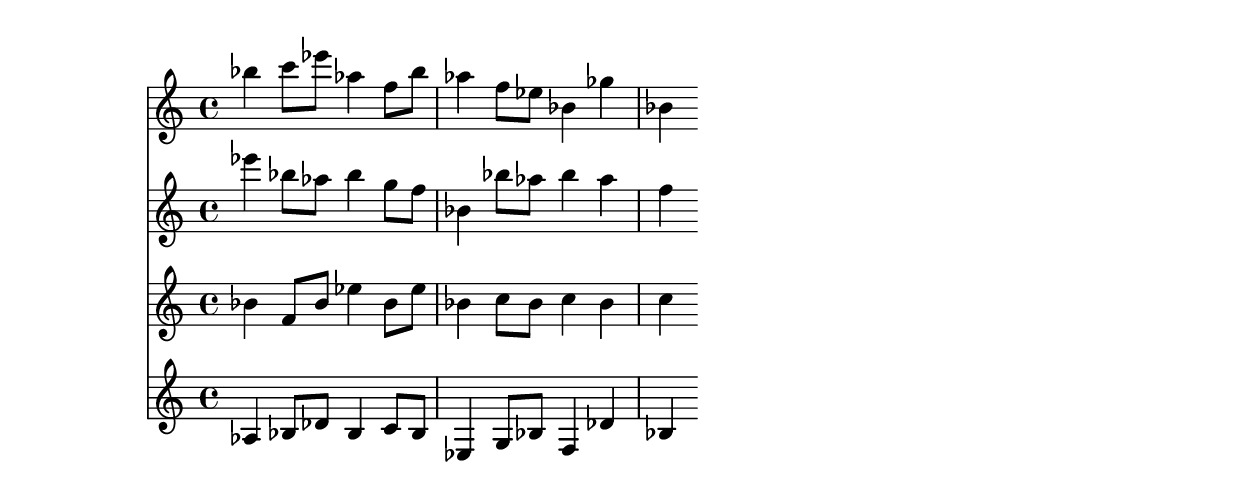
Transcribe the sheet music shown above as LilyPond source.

\version "2.19.82"
\language "english"

\header {
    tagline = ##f
}

\layout {}

\paper {}

\score {
    <<
        {
            bf''4
            c'''8
            [
            ef'''8
            ]
            af''4
            f''8
            [
            bf''8
            ]
            af''4
            f''8
            [
            ef''8
            ]
            bf'4
            gf''4
            bf'4
        }
        {
            ef'''4
            bf''8
            [
            af''8
            ]
            bf''4
            g''8
            [
            f''8
            ]
            bf'4
            bf''8
            [
            af''8
            ]
            bf''4
            af''4
            f''4
        }
        {
            bf'4
            f'8
            [
            bf'8
            ]
            ef''4
            bf'8
            [
            ef''8
            ]
            bf'4
            c''8
            [
            bf'8
            ]
            c''4
            bf'4
            c''4
        }
        {
            af4
            bf8
            [
            df'8
            ]
            bf4
            c'8
            [
            bf8
            ]
            ef4
            g8
            [
            bf8
            ]
            f4
            df'4
            bf4
        }
    >>
}